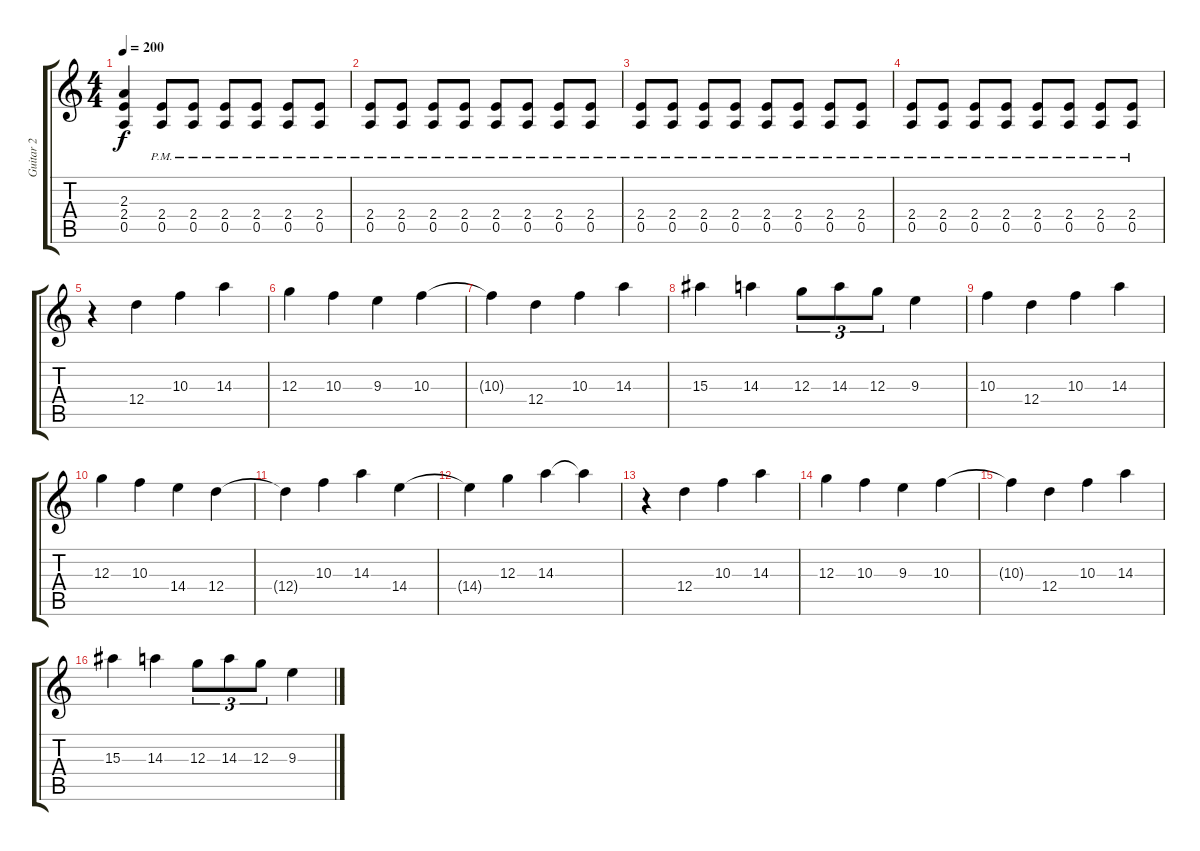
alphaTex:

\track ("Guitar 2" "Guitar 2") {instrument distortionguitar}
\staff {score tabs}
\tuning (E4 B3 G3 D3 A2 D2) {hide}
\ts (4 4)
\tempo 200
\clef g2
\ks c
(2.3 2.4 0.5).4{dy f} (2.4{pm} 0.5{pm}).8 (2.4{pm} 0.5{pm}).8 (2.4{pm} 0.5{pm}).8 (2.4{pm} 0.5{pm}).8 (2.4{pm} 0.5{pm}).8 (2.4{pm} 0.5{pm}).8 |
(2.4{pm} 0.5{pm}).8 (2.4{pm} 0.5{pm}).8 (2.4{pm} 0.5{pm}).8 (2.4{pm} 0.5{pm}).8 (2.4{pm} 0.5{pm}).8 (2.4{pm} 0.5{pm}).8 (2.4{pm} 0.5{pm}).8 (2.4{pm} 0.5{pm}).8 |
(2.4{pm} 0.5{pm}).8 (2.4{pm} 0.5{pm}).8 (2.4{pm} 0.5{pm}).8 (2.4{pm} 0.5{pm}).8 (2.4{pm} 0.5{pm}).8 (2.4{pm} 0.5{pm}).8 (2.4{pm} 0.5{pm}).8 (2.4{pm} 0.5{pm}).8 |
(2.4{pm} 0.5{pm}).8 (2.4{pm} 0.5{pm}).8 (2.4{pm} 0.5{pm}).8 (2.4{pm} 0.5{pm}).8 (2.4{pm} 0.5{pm}).8 (2.4{pm} 0.5{pm}).8 (2.4{pm} 0.5{pm}).8 (2.4{pm} 0.5{pm}).8 |
r.4 12.4.4 10.3.4 14.3.4 |
12.3.4 10.3.4 9.3.4 10.3.4 |
10.3{t}.4 12.4.4 10.3.4 14.3.4 |
15.3.4 14.3.4 12.3.8{tu (3 2)} 14.3.8{tu (3 2)} 12.3.8{tu (3 2)} 9.3.4 |
10.3.4 12.4.4 10.3.4 14.3.4 |
12.3.4 10.3.4 14.4.4 12.4.4 |
12.4{t}.4 10.3.4 14.3.4 14.4.4 |
14.4{t}.4 12.3.4 14.3.4 14.3{t}.4 |
r.4 12.4.4 10.3.4 14.3.4 |
12.3.4 10.3.4 9.3.4 10.3.4 |
10.3{t}.4 12.4.4 10.3.4 14.3.4 |
15.3.4 14.3.4 12.3.8{tu (3 2)} 14.3.8{tu (3 2)} 12.3.8{tu (3 2)} 9.3.4
